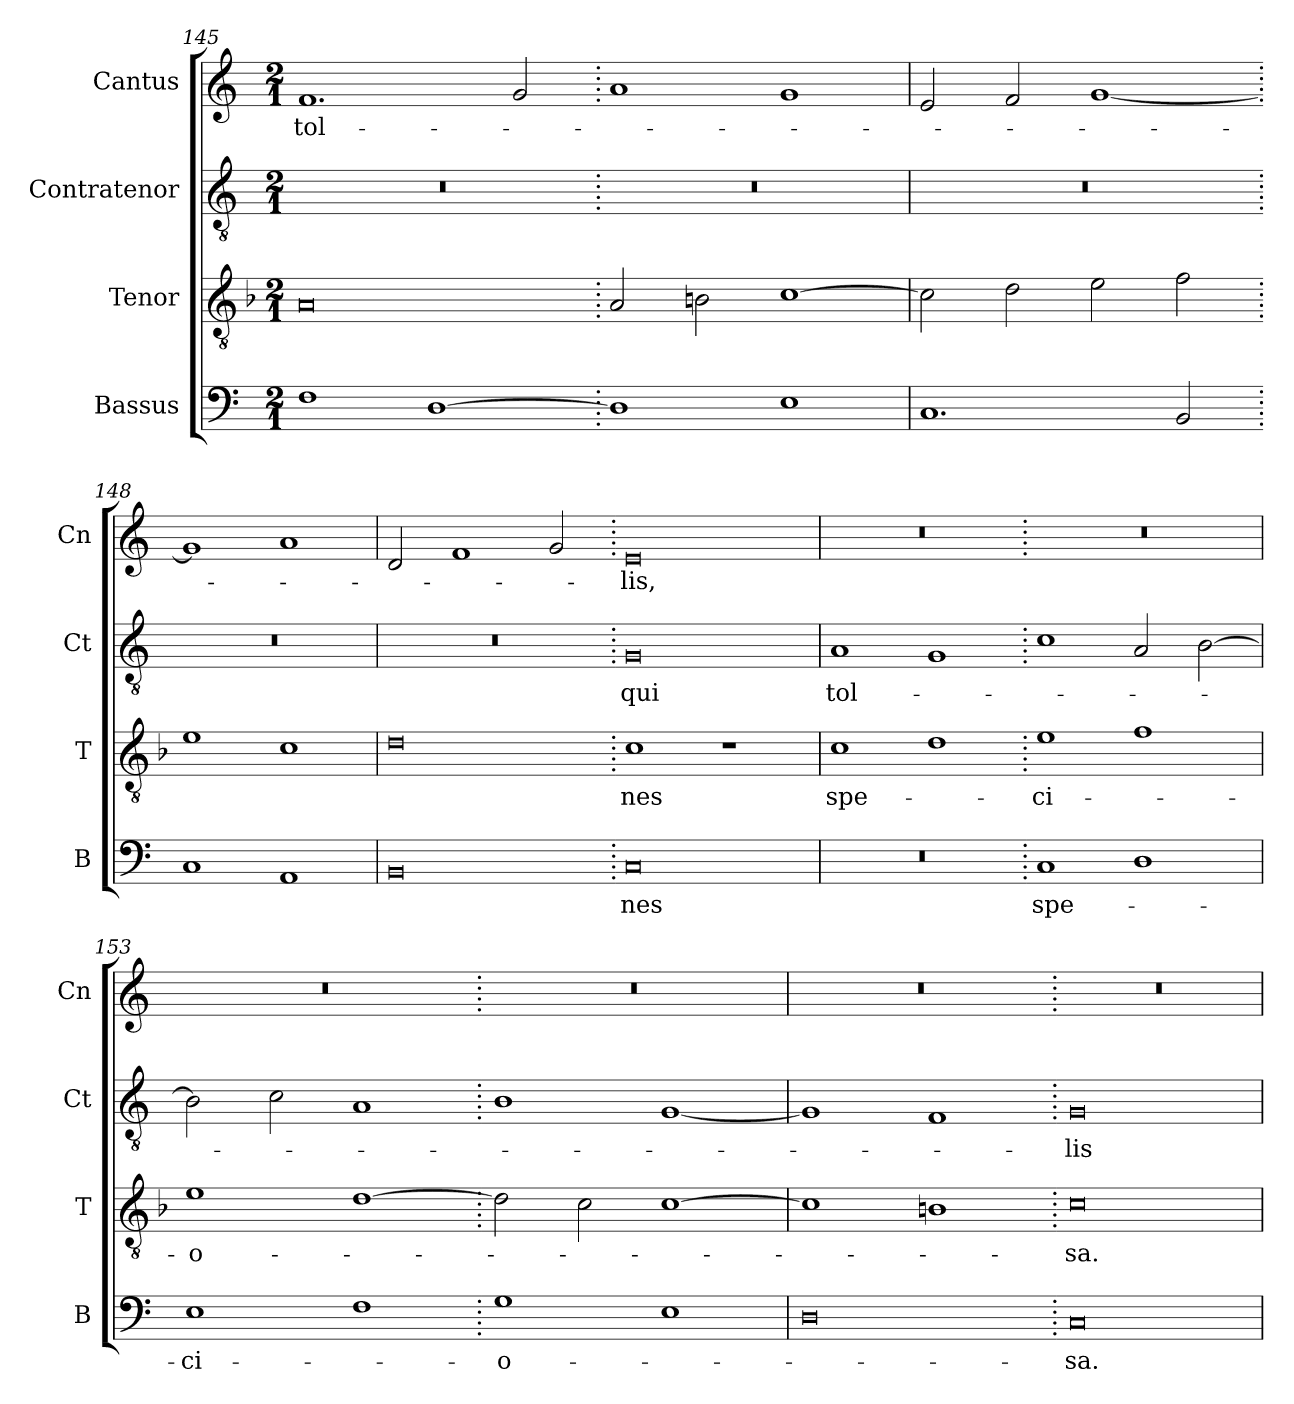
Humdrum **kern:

**kern	**text	**kern	**text	**kern	**text	**kern	**text
*part4	*part4	*part3	*part3	*part2	*part2	*part1	*part1
*staff4	*staff4	*staff3	*staff3	*staff2	*staff2	*staff1	*staff1
*I"Bassus	*	*I"Tenor	*	*I"Contratenor	*	*I"Cantus	*
*I'B	*	*I'T	*	*I'Ct	*	*I'Cn	*
*clefF4	*	*clefGv2	*	*clefGv2	*	*clefG2	*
*k[]	*	*k[b-]	*	*k[]	*	*k[]	*
*M2/1	*	*M2/1	*	*M2/1	*	*M2/1	*
=145	=145	=145	=145	=145	=145	=145	=145
1F	.	0A	.	0r	.	1.f	tol-
[1D	.	.	.	.	.	.	.
.	.	.	.	.	.	2g/	.
=146.	=146.	=146.	=146.	=146.	=146.	=146.	=146.
1D]	.	2A/	.	0r	.	1a	.
.	.	2Bn\	.	.	.	.	.
1E	.	[1c	.	.	.	1g	.
=147	=147	=147	=147	=147	=147	=147	=147
1.C	.	2c\]	.	0r	.	2e/	.
.	.	2d\	.	.	.	2f/	.
.	.	2e\	.	.	.	[1g	.
2BB/	.	2f\	.	.	.	.	.
=148.	=148.	=148.	=148.	=148.	=148.	=148.	=148.
1C	.	1e	.	0r	.	1g]	.
1AA	.	1c	.	.	.	1a	.
=149	=149	=149	=149	=149	=149	=149	=149
0BB	.	0d	.	0r	.	2d/	.
.	.	.	.	.	.	1f	.
.	.	.	.	.	.	2g/	.
=150.	=150.	=150.	=150.	=150.	=150.	=150.	=150.
0C	-nes	1c	-nes	0G	qui	0e	-lis,
.	.	1r	.	.	.	.	.
=151	=151	=151	=151	=151	=151	=151	=151
0r	.	1c	spe-	1A	tol-	0r	.
.	.	1d	.	1G	.	.	.
=152.	=152.	=152.	=152.	=152.	=152.	=152.	=152.
1C	spe-	1e	-ci-	1c	.	0r	.
1D	.	1f	.	2A/	.	.	.
.	.	.	.	[2B\	.	.	.
=153	=153	=153	=153	=153	=153	=153	=153
1E	-ci-	1e	-o-	2B\]	.	0r	.
.	.	.	.	2c\	.	.	.
1F	.	[1d	.	1A	.	.	.
=154.	=154.	=154.	=154.	=154.	=154.	=154.	=154.
1G	-o-	2d\]	.	1B	.	0r	.
.	.	2c\	.	.	.	.	.
1E	.	[1c	.	[1G	.	.	.
=155	=155	=155	=155	=155	=155	=155	=155
0D	.	1c]	.	1G]	.	0r	.
.	.	1Bn	.	1F	.	.	.
=156.	=156.	=156.	=156.	=156.	=156.	=156.	=156.
0C	-sa.	0c	-sa.	0G	-lis	0r	.
=	=	=	=	=	=	=	=
*-	*-	*-	*-	*-	*-	*-	*-
